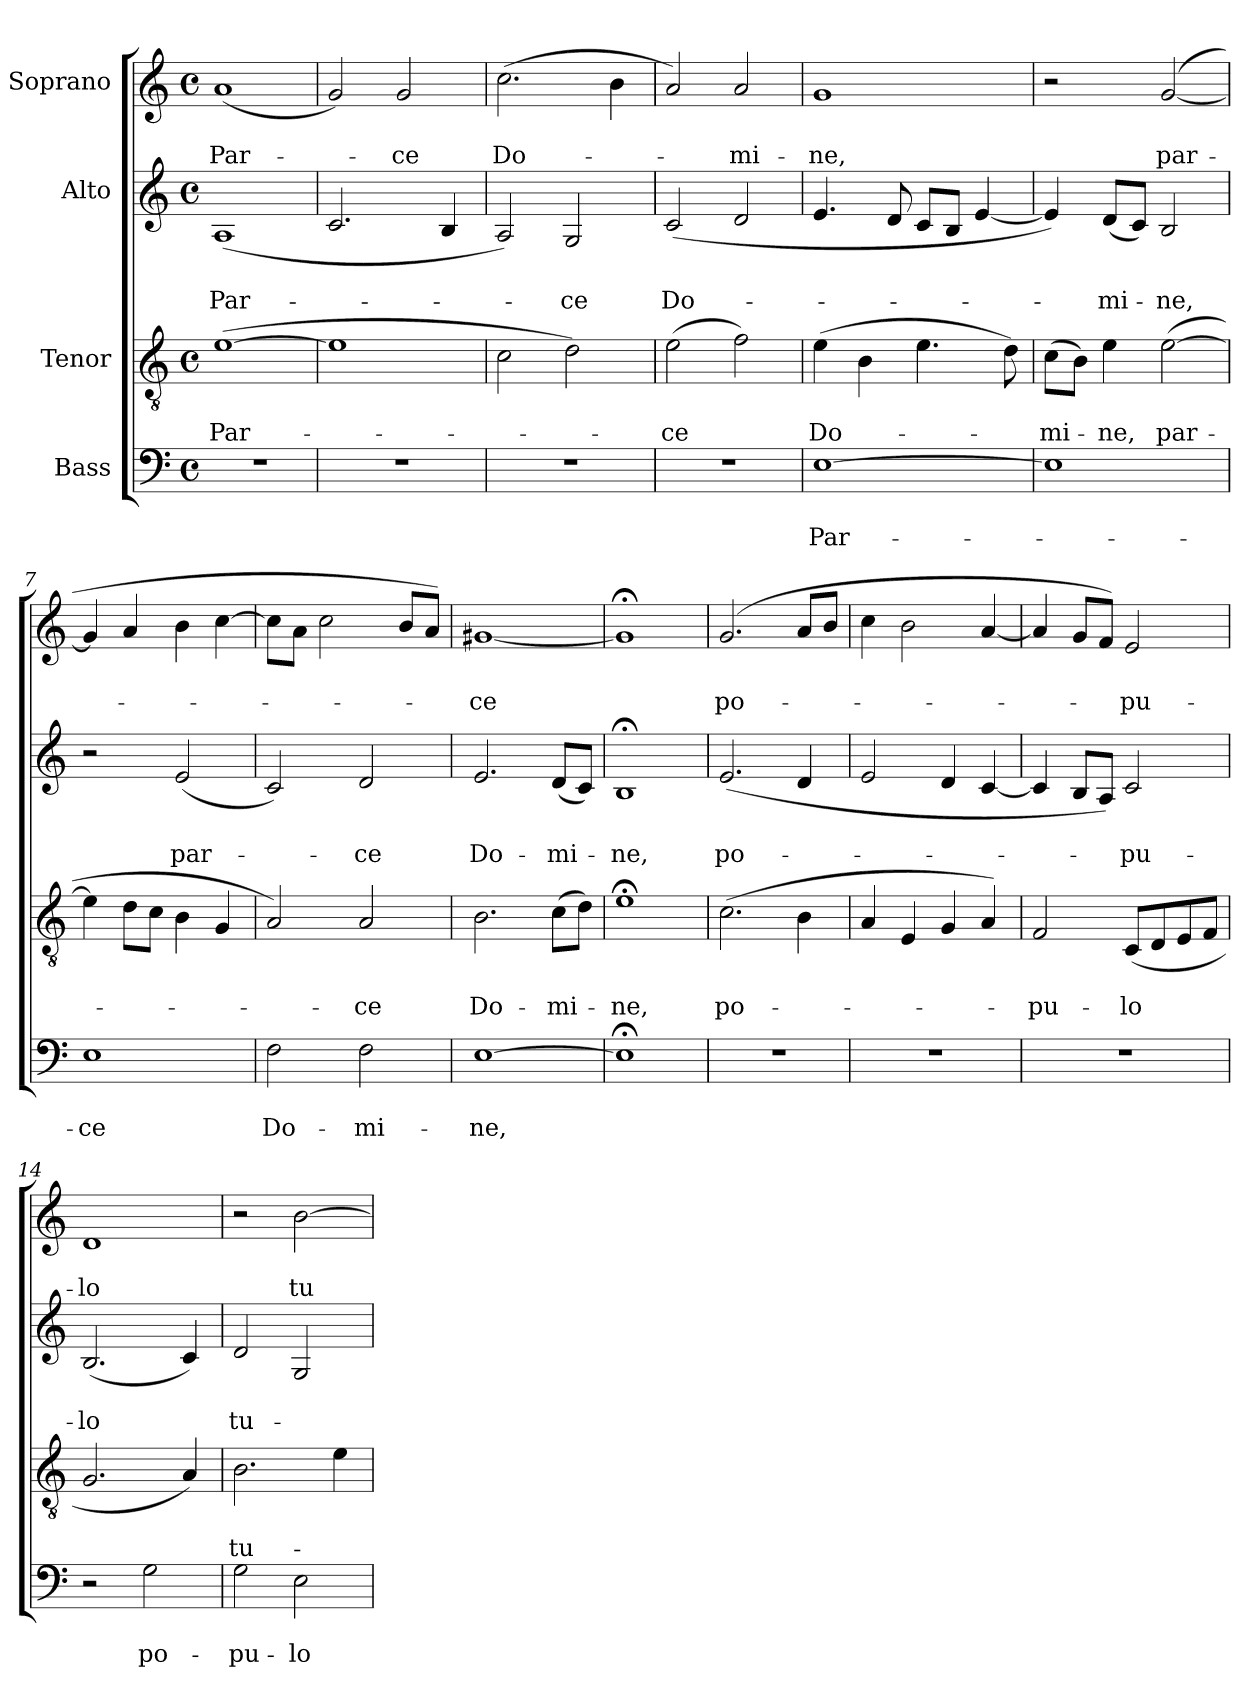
**kern	**text	**text	**kern	**text	**text	**kern	**text	**text	**kern	**text	**text
*part4	*part4	*part4	*part3	*part3	*part3	*part2	*part2	*part2	*part1	*part1	*part1
*staff4	*staff4	*staff4	*staff3	*staff3	*staff3	*staff2	*staff2	*staff2	*staff1	*staff1	*staff1
*I"Bass	*	*	*I"Tenor	*	*	*I"Alto	*	*	*I"Soprano	*	*
*clefF4	*	*	*clefGv2	*	*	*clefG2	*	*	*clefG2	*	*
*k[]	*	*	*k[]	*	*	*k[]	*	*	*k[]	*	*
*C:	*	*	*C:	*	*	*C:	*	*	*C:	*	*
*M4/4	*	*	*M4/4	*	*	*M4/4	*	*	*M4/4	*	*
*met(c)	*	*	*met(c)	*	*	*met(c)	*	*	*met(c)	*	*
=1	=1	=1	=1	=1	=1	=1	=1	=1	=1	=1	=1
1r	.	.	([1e	.	Par-	(1A	.	Par-	(1a	.	Par-
=2	=2	=2	=2	=2	=2	=2	=2	=2	=2	=2	=2
1r	.	.	1e]	.	.	2.c/	.	.	2g/)	.	.
.	.	.	.	.	.	.	.	.	2g/	.	-ce
.	.	.	.	.	.	4B/	.	.	.	.	.
=3	=3	=3	=3	=3	=3	=3	=3	=3	=3	=3	=3
1r	.	.	2c\	.	.	2A/)	.	.	(2.cc\	.	Do-
.	.	.	2d\)	.	.	2G/	.	-ce	.	.	.
.	.	.	.	.	.	.	.	.	4b\	.	.
=4	=4	=4	=4	=4	=4	=4	=4	=4	=4	=4	=4
1r	.	.	(2e\	.	-ce	(2c/	.	Do-	2a/)	.	.
.	.	.	2f\)	.	.	2d/	.	.	2a/	.	-mi-
=5	=5	=5	=5	=5	=5	=5	=5	=5	=5	=5	=5
[1E	.	Par-	(4e\	.	Do-	4.e/	.	.	1g	.	-ne,
.	.	.	4B\	.	.	.	.	.	.	.	.
.	.	.	.	.	.	8d/	.	.	.	.	.
.	.	.	4.e\	.	.	8c/L	.	.	.	.	.
.	.	.	.	.	.	8B/J	.	.	.	.	.
.	.	.	.	.	.	[4e/	.	.	.	.	.
.	.	.	8d\)	.	.	.	.	.	.	.	.
=6	=6	=6	=6	=6	=6	=6	=6	=6	=6	=6	=6
1E]	.	.	(8c\L	.	-mi-	4e/])	.	.	2r	.	.
.	.	.	8B\J)	.	.	.	.	.	.	.	.
.	.	.	4e\	.	-ne,	(8d/L	.	-mi-	.	.	.
.	.	.	.	.	.	8c/J)	.	.	.	.	.
.	.	.	([2e\	.	par-	2B/	.	-ne,	([2g/	.	par-
=7	=7	=7	=7	=7	=7	=7	=7	=7	=7	=7	=7
1E	.	-ce	4e\]	.	.	2r	.	.	4g/]	.	.
.	.	.	8d\L	.	.	.	.	.	4a/	.	.
.	.	.	8c\J	.	.	.	.	.	.	.	.
.	.	.	4B\	.	.	(2e/	.	par-	4b\	.	.
.	.	.	4G/	.	.	.	.	.	[4cc\	.	.
=8	=8	=8	=8	=8	=8	=8	=8	=8	=8	=8	=8
2F\	.	Do-	2A/)	.	.	2c/)	.	.	8cc\L]	.	.
.	.	.	.	.	.	.	.	.	8a\J	.	.
.	.	.	.	.	.	.	.	.	2cc\	.	.
2F\	.	-mi-	2A/	.	-ce	2d/	.	-ce	.	.	.
.	.	.	.	.	.	.	.	.	8b/L	.	.
.	.	.	.	.	.	.	.	.	8a/J)	.	.
!!LO:LB:g=z
=9	=9	=9	=9	=9	=9	=9	=9	=9	=9	=9	=9
[1E	.	-ne,	2.B\	.	Do-	2.e/	.	Do-	[1g#X	.	-ce
.	.	.	(8c\L	.	-mi-	(8d/L	.	-mi-	.	.	.
.	.	.	8d\J)	.	.	8c/J)	.	.	.	.	.
=10	=10	=10	=10	=10	=10	=10	=10	=10	=10	=10	=10
1E;<]	.	.	1e;<	.	-ne,	1B;<	.	-ne,	1g#;<]	.	.
=11	=11	=11	=11	=11	=11	=11	=11	=11	=11	=11	=11
1r	.	.	(2.c\	.	po-	(2.e/	.	po-	(2.g/	.	po-
.	.	.	4B\	.	.	4d/	.	.	8a/L	.	.
.	.	.	.	.	.	.	.	.	8b/J	.	.
=12	=12	=12	=12	=12	=12	=12	=12	=12	=12	=12	=12
1r	.	.	4A/	.	.	2e/	.	.	4cc\	.	.
.	.	.	4E/	.	.	.	.	.	2b\	.	.
.	.	.	4G/	.	.	4d/	.	.	.	.	.
.	.	.	4A/)	.	.	[4c/	.	.	[4a/	.	.
=13	=13	=13	=13	=13	=13	=13	=13	=13	=13	=13	=13
1r	.	.	2F/	.	-pu-	4c/]	.	.	4a/]	.	.
.	.	.	.	.	.	8B/L	.	.	8g/L	.	.
.	.	.	.	.	.	8A/J)	.	.	8f/J)	.	.
.	.	.	(8C/L	.	-lo	2c/	.	-pu-	2e/	.	-pu-
.	.	.	8D/	.	.	.	.	.	.	.	.
.	.	.	8E/	.	.	.	.	.	.	.	.
.	.	.	8F/J	.	.	.	.	.	.	.	.
=14	=14	=14	=14	=14	=14	=14	=14	=14	=14	=14	=14
2r	.	.	2.G/	.	.	(2.B/	.	-lo	1d	.	-lo
2G\	.	po-	.	.	.	.	.	.	.	.	.
.	.	.	4A/)	.	.	4c/)	.	.	.	.	.
=15	=15	=15	=15	=15	=15	=15	=15	=15	=15	=15	=15
2G\	.	-pu-	2.B\	.	tu-	2d/	.	tu-	2r	.	.
2E\	.	-lo	.	.	.	2G/	.	.	[2b\	.	tu-
.	.	.	4e\	.	.	.	.	.	.	.	.
=	=	=	=	=	=	=	=	=	=	=	=
*-	*-	*-	*-	*-	*-	*-	*-	*-	*-	*-	*-
